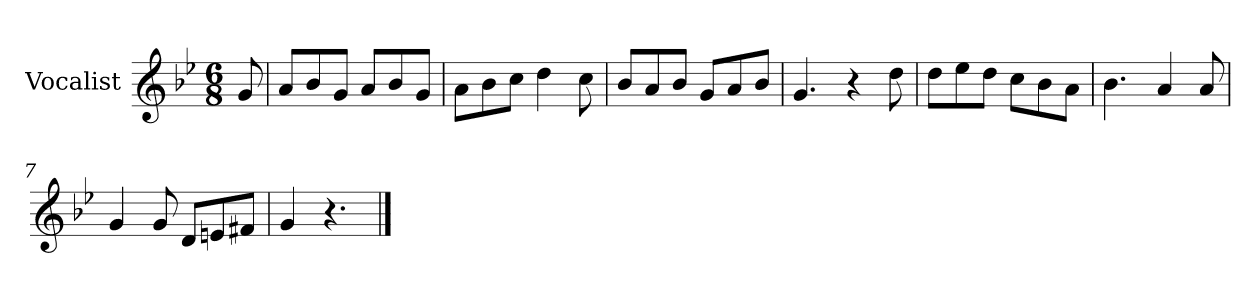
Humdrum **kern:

**kern
*part1
*staff1
*I"Vocalist
*k[b-e-]
*g:
*M6/8
=
8g
=1
8aL
8b-
8gJ
8aL
8b-
8gJ
=2
8aL
8b-
8ccJ
4dd
8cc
=3
8b-L
8a
8b-J
8gL
8a
8b-J
=4
4.g
4r
8dd
=5
8ddL
8ee-
8ddJ
8ccL
8b-
8aJ
=6
4.b-
4a
8a
=7
4g
8g
8dL
8en
8f#XJ
=8
4g
4.r
==
*-
